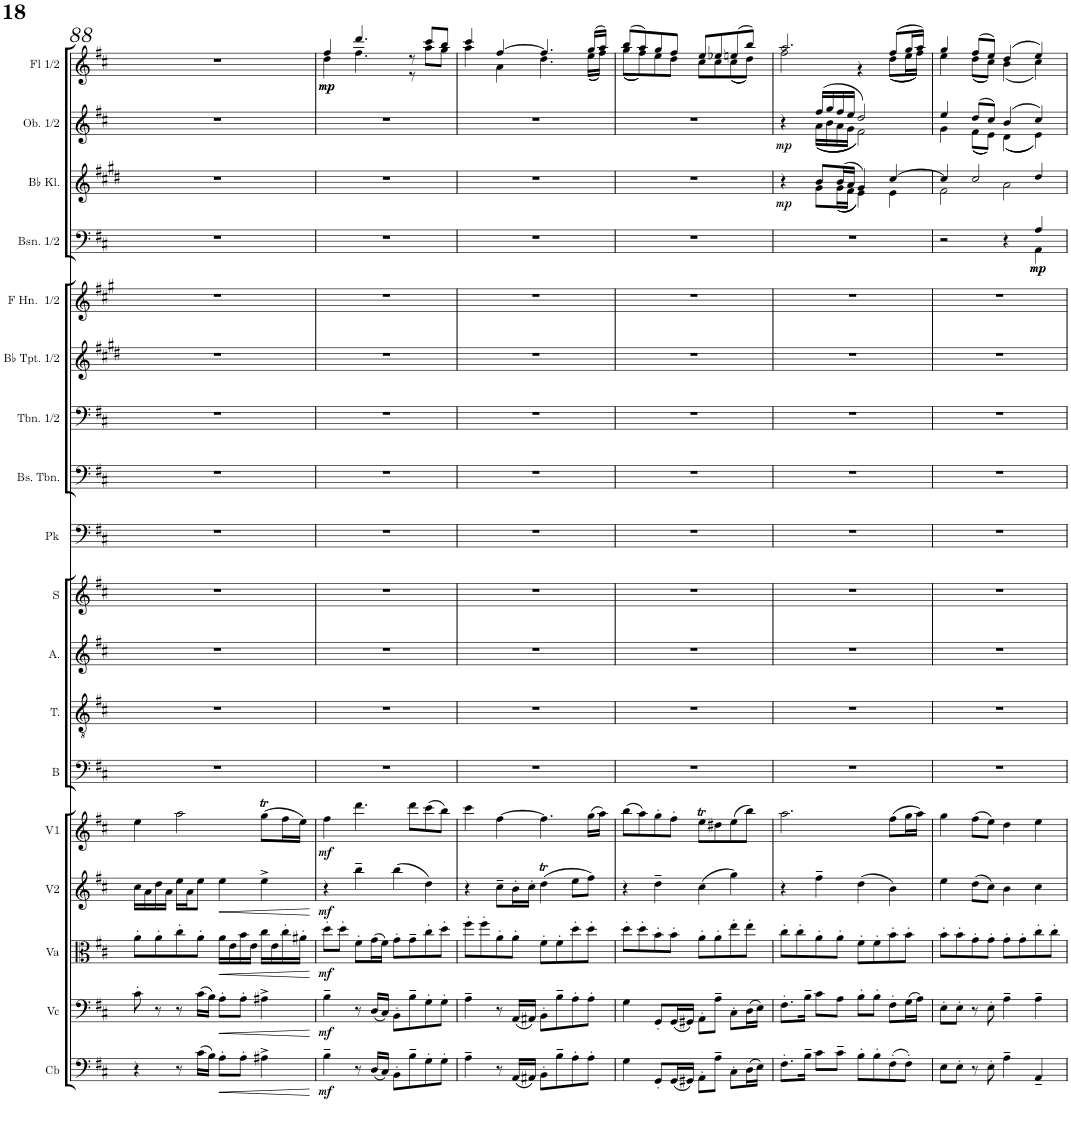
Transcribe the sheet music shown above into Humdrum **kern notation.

**kern	**dynam	**kern	**dynam	**kern	**dynam	**kern	**dynam	**kern	**dynam	**kern	**kern	**kern	**kern	**kern	**kern	**kern	**kern	**kern	**kern	**dynam	**kern	**dynam	**kern	**dynam	**kern	**dynam
*part18	*part18	*part17	*part17	*part16	*part16	*part15	*part15	*part14	*part14	*part13	*part12	*part11	*part10	*part9	*part8	*part7	*part6	*part5	*part4	*part4	*part3	*part3	*part2	*part2	*part1	*part1
*staff18	*staff18	*staff17	*staff17	*staff16	*staff16	*staff15	*staff15	*staff14	*staff14	*staff13	*staff12	*staff11	*staff10	*staff9	*staff8	*staff7	*staff6	*staff5	*staff4	*staff4	*staff3	*staff3	*staff2	*staff2	*staff1	*staff1
*I"Contrabasses	*	*I"Violoncellos	*	*I"Violas	*	*I"Violins 2	*	*I"Violins 1	*	*I"Bas	*I"Tenor	*I"Alt	*I"Sopraan	*I"Pauken	*I"Bas-trombone	*I"Trombone 1/2	*I"Trompet Bb 1/2	*I"F Horn 1/2	*I"Bassoon 1/2	*	*I"Klarinet in Bb	*	*I"Oboe 1/2	*	*I"Flute 1/2	*
*I'Cb	*	*I'Vc	*	*I'Va	*	*I'V2	*	*I'V1	*	*I'B	*I'T.	*I'A.	*I'S	*I'Pk	*I'Bs. Tbn.	*I'Tbn. 1/2	*	*I'F Hn.  1/2	*I'Bsn. 1/2	*	*	*	*I'Ob. 1/2	*	*I'Fl 1/2	*
!!LO:PB:g=z
*clefF4	*	*clefF4	*	*clefC3	*	*clefG2	*	*clefG2	*	*clefF4	*clefGv2	*clefG2	*clefG2	*clefF4	*clefF4	*clefF4	*clefG2	*clefG2	*clefF4	*	*clefG2	*	*clefG2	*	*clefG2	*
*Trd7c12	*	*	*	*	*	*	*	*	*	*	*	*	*	*	*	*	*Trd1c2	*Trd4c7	*	*	*Trd1c2	*	*	*	*	*
*k[f#c#]	*	*k[f#c#]	*	*k[f#c#]	*	*k[f#c#]	*	*k[f#c#]	*	*k[f#c#]	*k[f#c#]	*k[f#c#]	*k[f#c#]	*k[f#c#]	*k[f#c#]	*k[f#c#]	*k[f#c#g#d#]	*k[f#c#g#]	*k[f#c#]	*	*k[f#c#g#d#]	*	*k[f#c#]	*	*k[f#c#]	*
*M4/4	*	*M4/4	*	*M4/4	*	*M4/4	*	*M4/4	*	*M4/4	*M4/4	*M4/4	*M4/4	*M4/4	*M4/4	*M4/4	*M4/4	*M4/4	*M4/4	*	*M4/4	*	*M4/4	*	*M4/4	*
=88	=88	=88	=88	=88	=88	=88	=88	=88	=88	=88	=88	=88	=88	=88	=88	=88	=88	=88	=88	=88	=88	=88	=88	=88	=88	=88
4r	.	8c#'\	.	8a'\L	.	16cc#\LL	.	4ee\	.	1r	1r	1r	1r	1r	1r	1r	1r	1r	1r	.	1r	.	1r	.	1r	.
.	.	.	.	.	.	16a\	.	.	.	.	.	.	.	.	.	.	.	.	.	.	.	.	.	.	.	.
.	.	8r	.	8a'\	.	16dd\	.	.	.	.	.	.	.	.	.	.	.	.	.	.	.	.	.	.	.	.
.	.	.	.	.	.	16a\JJ	.	.	.	.	.	.	.	.	.	.	.	.	.	.	.	.	.	.	.	.
8r	.	8r	.	8cc#'\	.	16ee\LL	.	2aa\	.	.	.	.	.	.	.	.	.	.	.	.	.	.	.	.	.	.
.	.	.	.	.	.	16a\J	.	.	.	.	.	.	.	.	.	.	.	.	.	.	.	.	.	.	.	.
(>16c#\LL	.	(>16c#\LL	.	8a'\J	.	8ee\J	.	.	.	.	.	.	.	.	.	.	.	.	.	.	.	.	.	.	.	.
16B\JJ)	.	16B\JJ)	.	.	.	.	.	.	.	.	.	.	.	.	.	.	.	.	.	.	.	.	.	.	.	.
!	!LO:HP:b	!	!LO:HP:b	!	!LO:HP:b	!	!LO:HP:b	!	!	!	!	!	!	!	!	!	!	!	!	!	!	!	!	!	!	!
8A'\L	<	8A'\L	<	16a\LL	<	4ee\	<	.	.	.	.	.	.	.	.	.	.	.	.	.	.	.	.	.	.	.
.	.	.	.	16e\	.	.	.	.	.	.	.	.	.	.	.	.	.	.	.	.	.	.	.	.	.	.
8A'\J	.	8A'\J	.	16b\	.	.	.	.	.	.	.	.	.	.	.	.	.	.	.	.	.	.	.	.	.	.
.	.	.	.	16e\JJ	.	.	.	.	.	.	.	.	.	.	.	.	.	.	.	.	.	.	.	.	.	.
4A#X^\	.	4A#X^\	.	16cc#\LL	.	4ee^\	.	(>8ggT\L	.	.	.	.	.	.	.	.	.	.	.	.	.	.	.	.	.	.
.	.	.	.	16e\	.	.	.	.	.	.	.	.	.	.	.	.	.	.	.	.	.	.	.	.	.	.
.	.	.	.	16cc#'\	.	.	.	16ff#\L	.	.	.	.	.	.	.	.	.	.	.	.	.	.	.	.	.	.
.	.	.	.	16a#X'\JJ	.	.	.	16ee\JJ)	.	.	.	.	.	.	.	.	.	.	.	.	.	.	.	.	.	.
.	[	.	[	.	[	.	[	.	.	.	.	.	.	.	.	.	.	.	.	.	.	.	.	.	.	.
=89	=89	=89	=89	=89	=89	=89	=89	=89	=89	=89	=89	=89	=89	=89	=89	=89	=89	=89	=89	=89	=89	=89	=89	=89	=89	=89
*	*	*	*	*	*	*	*	*	*	*	*	*	*	*	*	*	*	*	*	*	*	*	*	*	*^	*
!	!LO:DY:b	!	!LO:DY:b	!	!LO:DY:b	!	!LO:DY:b	!	!LO:DY:b	!	!	!	!	!	!	!	!	!	!	!	!	!	!	!	!	!	!LO:DY:b
!	!	!	!	!	!	!	!	!	!	!	!	!	!	!	!	!	!	!	!	!	!	!	!	!	!	!	!LO:DY:n=1:b
4B~\	mf	4B~\	mf	8dd'\L	mf	4r	mf	4ff#\	mf	1r	1r	1r	1r	1r	1r	1r	1r	1r	1r	.	1r	.	1r	.	4ff#/	4dd\	mp mp
.	.	.	.	8dd'\J	.	.	.	.	.	.	.	.	.	.	.	.	.	.	.	.	.	.	.	.	.	.	.
8r	.	8r	.	8f#'\L	.	4bb~\	.	4.ddd\	.	.	.	.	.	.	.	.	.	.	.	.	.	.	.	.	4.ddd/	4.ff#\	.
(<16D/LL	.	(<16D/LL	.	(>16g\L	.	.	.	.	.	.	.	.	.	.	.	.	.	.	.	.	.	.	.	.	.	.	.
16C#/JJ)	.	16C#/JJ)	.	16f#\JJ)	.	.	.	.	.	.	.	.	.	.	.	.	.	.	.	.	.	.	.	.	.	.	.
8BB'\L	.	8BB'\L	.	8g'\L	.	(>4bb\	.	.	.	.	.	.	.	.	.	.	.	.	.	.	.	.	.	.	.	.	.
8B~\	.	8B~\	.	8g~\	.	.	.	8ddd\L	.	.	.	.	.	.	.	.	.	.	.	.	.	.	.	.	8r	8r	.
8G'\	.	8G'\	.	8cc#'\	.	4dd\)	.	(>8ccc#\	.	.	.	.	.	.	.	.	.	.	.	.	.	.	.	.	8ccc#/L	8aa\L	.
8G'\J	.	8G'\J	.	8dd'\J	.	.	.	8bb\J)	.	.	.	.	.	.	.	.	.	.	.	.	.	.	.	.	8bb/J	8gg\J	.
=90	=90	=90	=90	=90	=90	=90	=90	=90	=90	=90	=90	=90	=90	=90	=90	=90	=90	=90	=90	=90	=90	=90	=90	=90	=90	=90	=90
4A~\	.	4A~\	.	8ff#'\L	.	4r	.	4ccc#\	.	1r	1r	1r	1r	1r	1r	1r	1r	1r	1r	.	1r	.	1r	.	4ccc#/	4aa\	.
.	.	.	.	8ff#'\	.	.	.	.	.	.	.	.	.	.	.	.	.	.	.	.	.	.	.	.	.	.	.
8r	.	8r	.	8a'\	.	8cc#~\L	.	[4ff#\	.	.	.	.	.	.	.	.	.	.	.	.	.	.	.	.	[4ff#/	4a\	.
(<16AA/LL	.	(<16AA/LL	.	8a'\J	.	16b'\L	.	.	.	.	.	.	.	.	.	.	.	.	.	.	.	.	.	.	.	.	.
16AA#X/JJ)	.	16AA#X/JJ)	.	.	.	16cc#'\JJ	.	.	.	.	.	.	.	.	.	.	.	.	.	.	.	.	.	.	.	.	.
8BB'\L	.	8BB'\L	.	8f#'\L	.	(>4ddT\	.	4.ff#\]	.	.	.	.	.	.	.	.	.	.	.	.	.	.	.	.	4.ff#/]	4.dd\	.
8B~\	.	8B~\	.	8f#'\	.	.	.	.	.	.	.	.	.	.	.	.	.	.	.	.	.	.	.	.	.	.	.
8A'\	.	8A'\	.	8dd'\	.	8ee\L	.	.	.	.	.	.	.	.	.	.	.	.	.	.	.	.	.	.	.	.	.
8A'\J	.	8A'\J	.	8dd'\J	.	8ff#\J)	.	(>16gg\LL	.	.	.	.	.	.	.	.	.	.	.	.	.	.	.	.	(>16gg/LL	(<(<16ee\LL	.
.	.	.	.	.	.	.	.	16aa\JJ)	.	.	.	.	.	.	.	.	.	.	.	.	.	.	.	.	16aa/JJ)	16ff#\JJ))	.
=91	=91	=91	=91	=91	=91	=91	=91	=91	=91	=91	=91	=91	=91	=91	=91	=91	=91	=91	=91	=91	=91	=91	=91	=91	=91	=91	=91
4G\	.	4G\	.	8dd'\L	.	4r	.	(>8bb\L	.	1r	1r	1r	1r	1r	1r	1r	1r	1r	1r	.	1r	.	1r	.	(>8bb/L	(<(<8gg\L	.
.	.	.	.	8dd'\	.	.	.	8aa\)	.	.	.	.	.	.	.	.	.	.	.	.	.	.	.	.	8aa/)	8ff#\))	.
8GG'/L	.	8GG'/L	.	8b'\	.	4dd~\	.	8gg'\	.	.	.	.	.	.	.	.	.	.	.	.	.	.	.	.	8gg/	8ee\	.
(<16GG/L	.	(<16GG/L	.	8b'\J	.	.	.	8ff#'\J	.	.	.	.	.	.	.	.	.	.	.	.	.	.	.	.	8ff#/J	8dd\J	.
16GG#X/JJ)	.	16GG#X/JJ)	.	.	.	.	.	.	.	.	.	.	.	.	.	.	.	.	.	.	.	.	.	.	.	.	.
8AA'\L	.	8AA'\L	.	8a'\L	.	(>4cc#\	.	8eeT\L	.	.	.	.	.	.	.	.	.	.	.	.	.	.	.	.	8ee/L	8cc#\L	.
8A~\J	.	8A~\J	.	8a'\	.	.	.	8dd#X\	.	.	.	.	.	.	.	.	.	.	.	.	.	.	.	.	8ee-X/	8cc#\	.
8C#'\L	.	8C#'\L	.	8ee'\	.	4gg\)	.	(>8ee\	.	.	.	.	.	.	.	.	.	.	.	.	.	.	.	.	(>8een/	(<(<8cc#\	.
(>16D\L	.	(>16D\L	.	8ee'\J	.	.	.	8bb\J)	.	.	.	.	.	.	.	.	.	.	.	.	.	.	.	.	8bb/J)	8dd\J))	.
16E\JJ)	.	16E\JJ)	.	.	.	.	.	.	.	.	.	.	.	.	.	.	.	.	.	.	.	.	.	.	.	.	.
=92	=92	=92	=92	=92	=92	=92	=92	=92	=92	=92	=92	=92	=92	=92	=92	=92	=92	=92	=92	=92	=92	=92	=92	=92	=92	=92	=92
*	*	*	*	*	*	*	*	*	*	*	*	*	*	*	*	*	*	*	*	*	*^	*	*^	*	*	*	*
!	!	!	!	!	!	!	!	!	!	!	!	!	!	!	!	!	!	!	!	!	!	!	!LO:DY:b	!	!	!LO:DY:b	!	!	!
8.F#'\L	.	8.F#'\L	.	8cc#'\L	.	4r	.	2.aa\	.	1r	1r	1r	1r	1r	1r	1r	1r	1r	1r	.	4r	4ryy	mp	4r	4ryy	mp	2.aa/	2ff#\	.
.	.	.	.	8cc#'\	.	.	.	.	.	.	.	.	.	.	.	.	.	.	.	.	.	.	.	.	.	.	.	.	.
16B~\Jk	.	16B~\Jk	.	.	.	.	.	.	.	.	.	.	.	.	.	.	.	.	.	.	.	.	.	.	.	.	.	.	.
8c#\L	.	8c#\L	.	8a'\	.	4ff#~\	.	.	.	.	.	.	.	.	.	.	.	.	.	.	8b/L	8g#\L	.	(>16ff#/LL	(<(<16a\LL	.	.	.	.
.	.	.	.	.	.	.	.	.	.	.	.	.	.	.	.	.	.	.	.	.	.	.	.	16gg/	16b\	.	.	.	.
8c#~\J	.	8A\J	.	8a'\J	.	.	.	.	.	.	.	.	.	.	.	.	.	.	.	.	(>16b/L	(<(<16g#\L	.	16ff#/	16a\	.	.	.	.
.	.	.	.	.	.	.	.	.	.	.	.	.	.	.	.	.	.	.	.	.	16a/JJ	16f#\JJ	.	16ee/JJ	16g\JJ	.	.	.	.
8B'\L	.	8B'\L	.	8f#'\L	.	(>4dd\	.	.	.	.	.	.	.	.	.	.	.	.	.	.	4g#/)	4e\))	.	2dd/)	2f#\))	.	.	4r	.
8B'\	.	8B'\J	.	8f#'\	.	.	.	.	.	.	.	.	.	.	.	.	.	.	.	.	.	.	.	.	.	.	.	.	.
(>8F#'\	.	8F#'\L	.	8b'\	.	4b\)	.	(>8ff#\L	.	.	.	.	.	.	.	.	.	.	.	.	[4cc#/	4e\	.	.	.	.	(>8ff#/L	(<(<8dd\L	.
8F#'\J)	.	(>16G\L	.	8b'\J	.	.	.	16gg\L	.	.	.	.	.	.	.	.	.	.	.	.	.	.	.	.	.	.	16gg/L	16ee\L	.
.	.	16A\JJ)	.	.	.	.	.	16aa\JJ)	.	.	.	.	.	.	.	.	.	.	.	.	.	.	.	.	.	.	16aa/JJ)	16ff#\JJ))	.
=93	=93	=93	=93	=93	=93	=93	=93	=93	=93	=93	=93	=93	=93	=93	=93	=93	=93	=93	=93	=93	=93	=93	=93	=93	=93	=93	=93	=93	=93
*	*	*	*	*	*	*	*	*	*	*	*	*	*	*	*	*	*	*	*^	*	*	*	*	*	*	*	*	*	*
8E\L	.	8E'\L	.	8b'\L	.	4ee\	.	4gg\	.	1r	1r	1r	1r	1r	1r	1r	1r	1r	2r	2.ryy	.	4cc#/]	2f#\	.	4ee/	4g\	.	4gg/	4ee\	.
8E'\J	.	8E'\J	.	8b'\	.	.	.	.	.	.	.	.	.	.	.	.	.	.	.	.	.	.	.	.	.	.	.	.	.	.
8r	.	8r	.	8g'\	.	(>8dd\L	.	(>8ff#\L	.	.	.	.	.	.	.	.	.	.	.	.	.	2cc#/	.	.	(>8dd/L	(<(<8f#\L	.	(>8ff#/L	(<(<8dd\L	.
8E'\	.	8E'\	.	8g'\J	.	8cc#\J)	.	8ee\J)	.	.	.	.	.	.	.	.	.	.	.	.	.	.	.	.	8cc#/J)	8e\J))	.	8ee/J)	8cc#\J))	.
4A~\	.	4A~\	.	8g'\L	.	4b\	.	4dd\	.	.	.	.	.	.	.	.	.	.	4r	.	.	.	2a\	.	(>4b/	(<(<4d\	.	(>4dd/	(<4b\	.
.	.	.	.	8g'\	.	.	.	.	.	.	.	.	.	.	.	.	.	.	.	.	.	.	.	.	.	.	.	.	.	.
!	!	!	!	!	!	!	!	!	!	!	!	!	!	!	!	!	!	!	!	!	!LO:DY:b	!	!	!	!	!	!	!	!	!
!	!	!	!	!	!	!	!	!	!	!	!	!	!	!	!	!	!	!	!	!	!LO:DY:n=1:b	!	!	!	!	!	!	!	!	!
4AA~/	.	4A~\	.	8cc#'\	.	4cc#\	.	4ee\	.	.	.	.	.	.	.	.	.	.	4A/	4AA\	mp mp	4dd#/	.	.	4cc#/)	4e\))	.	4ee/)	4cc#\)	.
.	.	.	.	8cc#'\J	.	.	.	.	.	.	.	.	.	.	.	.	.	.	.	.	.	.	.	.	.	.	.	.	.	.
*	*	*	*	*	*	*	*	*	*	*	*	*	*	*	*	*	*	*	*v	*v	*	*	*	*	*v	*v	*	*v	*v	*
*	*	*	*	*	*	*	*	*	*	*	*	*	*	*	*	*	*	*	*	*	*v	*v	*	*	*	*	*
=	=	=	=	=	=	=	=	=	=	=	=	=	=	=	=	=	=	=	=	=	=	=	=	=	=	=
*-	*-	*-	*-	*-	*-	*-	*-	*-	*-	*-	*-	*-	*-	*-	*-	*-	*-	*-	*-	*-	*-	*-	*-	*-	*-	*-
